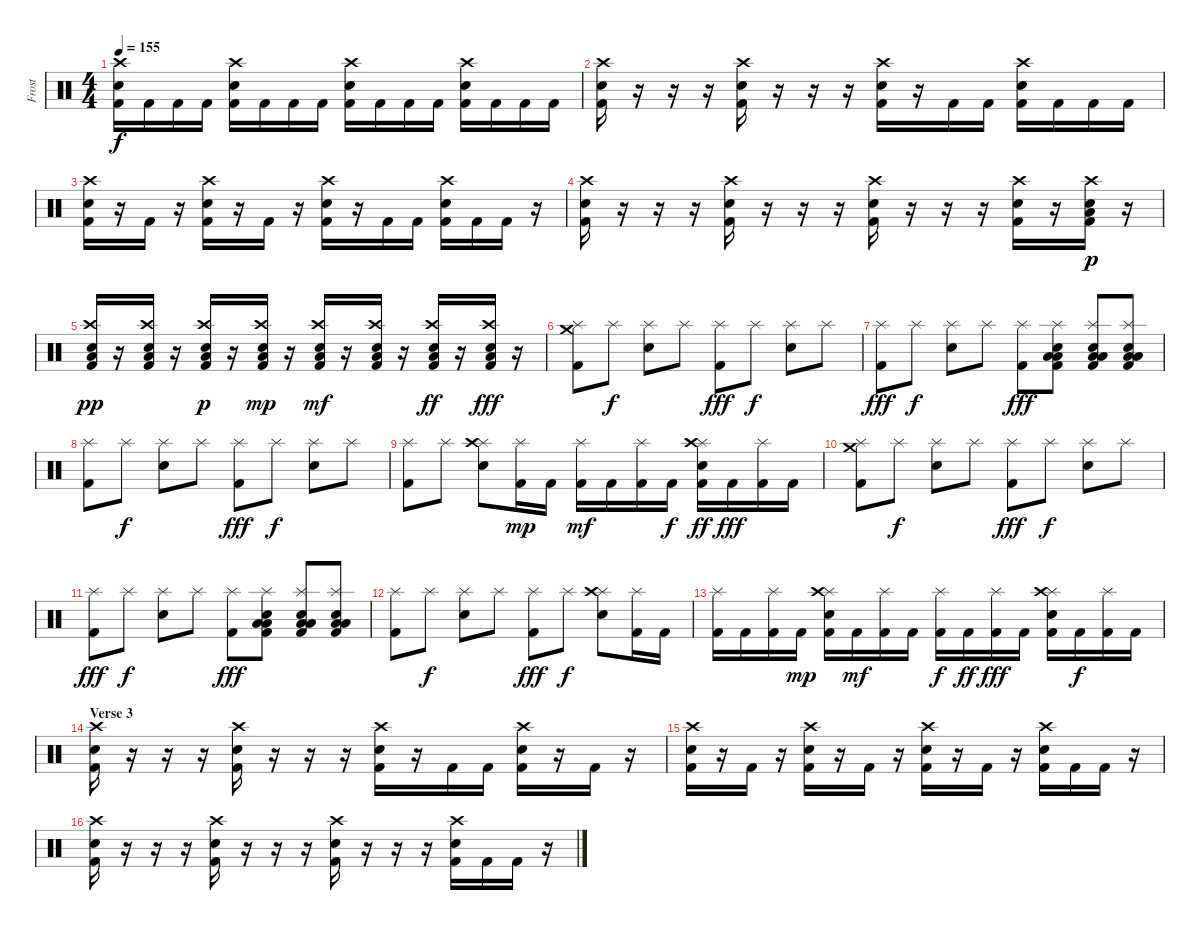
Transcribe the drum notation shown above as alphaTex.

\track ("Frost" "Frost") {instrument percussion}
\staff {score}
\articulation defaults
\ts (4 4)
\tempo 155
\clef neutral
\ks c
("Kick (hit) 2" "Electric Snare (hit)" "Crash high (hit)").16{dy f} "Kick (hit) 2".16 "Kick (hit) 2".16 "Kick (hit) 2".16 ("Kick (hit) 2" "Electric Snare (hit)" "Crash high (hit)").16 "Kick (hit) 2".16 "Kick (hit) 2".16 "Kick (hit) 2".16 ("Kick (hit) 2" "Electric Snare (hit)" "Crash high (hit)").16 "Kick (hit) 2".16 "Kick (hit) 2".16 "Kick (hit) 2".16 ("Kick (hit) 2" "Electric Snare (hit)" "Crash high (hit)").16 "Kick (hit) 2".16 "Kick (hit) 2".16 "Kick (hit) 2".16 |
("Kick (hit) 2" "Electric Snare (hit)" "Crash high (hit)").16 r.16 r.16 r.16 ("Kick (hit) 2" "Electric Snare (hit)" "Crash high (hit)").16 r.16 r.16 r.16 ("Kick (hit) 2" "Electric Snare (hit)" "Crash high (hit)").16 r.16 "Kick (hit) 2".16 "Kick (hit) 2".16 ("Kick (hit) 2" "Electric Snare (hit)" "Crash high (hit)").16 "Kick (hit) 2".16 "Kick (hit) 2".16 "Kick (hit) 2".16 |
("Kick (hit) 2" "Electric Snare (hit)" "Crash high (hit)").16 r.16 "Kick (hit) 2".16 r.16 ("Kick (hit) 2" "Electric Snare (hit)" "Crash high (hit)").16 r.16 "Kick (hit) 2".16 r.16 ("Kick (hit) 2" "Electric Snare (hit)" "Crash high (hit)").16 r.16 "Kick (hit) 2".16 "Kick (hit) 2".16 ("Kick (hit) 2" "Electric Snare (hit)" "Crash high (hit)").16 "Kick (hit) 2".16 "Kick (hit) 2".16 r.16 |
("Kick (hit) 2" "Electric Snare (hit)" "Crash high (hit)").16 r.16 r.16 r.16 ("Kick (hit) 2" "Electric Snare (hit)" "Crash high (hit)").16 r.16 r.16 r.16 ("Kick (hit) 2" "Electric Snare (hit)" "Crash high (hit)").16 r.16 r.16 r.16 ("Kick (hit) 2" "Electric Snare (hit)" "Crash high (hit)").16 r.16 ("Kick (hit) 2" "Electric Snare (hit)" "Low Floor Tom (hit)" "Crash high (hit)").16{dy p} r.16 |
("Kick (hit) 2" "Electric Snare (hit)" "Low Floor Tom (hit)" "Crash high (hit)").16{dy pp} r.16 ("Kick (hit) 2" "Electric Snare (hit)" "Low Floor Tom (hit)" "Crash high (hit)").16 r.16 ("Kick (hit) 2" "Electric Snare (hit)" "Low Floor Tom (hit)" "Crash high (hit)").16{dy p} r.16 ("Kick (hit) 2" "Electric Snare (hit)" "Low Floor Tom (hit)" "Crash high (hit)").16{dy mp} r.16 ("Kick (hit) 2" "Electric Snare (hit)" "Low Floor Tom (hit)" "Crash high (hit)").16{dy mf} r.16 ("Kick (hit) 2" "Electric Snare (hit)" "Low Floor Tom (hit)" "Crash high (hit)").16 r.16 ("Kick (hit) 2" "Electric Snare (hit)" "Low Floor Tom (hit)" "Crash high (hit)").16{dy ff} r.16 ("Kick (hit) 2" "Electric Snare (hit)" "Low Floor Tom (hit)" "Crash high (hit)").16{dy fff} r.16 |
("Kick (hit) 2" "Splash (hit)" "Crash medium (hit)").8 "Splash (hit)".8{dy f} ("Electric Snare (hit)" "Splash (hit)").8 "Splash (hit)".8 ("Kick (hit) 2" "Splash (hit)").8{dy fff} "Splash (hit)".8{dy f} ("Electric Snare (hit)" "Splash (hit)").8 "Splash (hit)".8 |
("Kick (hit) 2" "Splash (hit)").8{dy fff} "Splash (hit)".8{dy f} ("Electric Snare (hit)" "Splash (hit)").8 "Splash (hit)".8 ("Kick (hit) 2" "Splash (hit)").8{dy fff} ("Kick (hit) 2" "Electric Snare (hit)" "Low Tom (hit)" "Splash (hit)" "Low Floor Tom (hit)").8 ("Kick (hit) 2" "Electric Snare (hit)" "Low Tom (hit)" "Splash (hit)" "Low Floor Tom (hit)").8 ("Kick (hit) 2" "Electric Snare (hit)" "Low Tom (hit)" "Splash (hit)" "Low Floor Tom (hit)").8 |
("Kick (hit) 2" "Splash (hit)").8 "Splash (hit)".8{dy f} ("Electric Snare (hit)" "Splash (hit)").8 "Splash (hit)".8 ("Kick (hit) 2" "Splash (hit)").8{dy fff} "Splash (hit)".8{dy f} ("Electric Snare (hit)" "Splash (hit)").8 "Splash (hit)".8 |
("Kick (hit) 2" "Splash (hit)").8 "Splash (hit)".8 ("Electric Snare (hit)" "Splash (hit)" "Crash high (hit)").8 ("Kick (hit) 2" "Splash (hit)").16{dy mp} "Kick (hit) 2".16 ("Kick (hit) 2" "Splash (hit)").16{dy mf} "Kick (hit) 2".16 ("Kick (hit) 2" "Splash (hit)").16 "Kick (hit) 2".16{dy f} ("Kick (hit) 2" "Electric Snare (hit)" "Splash (hit)" "Crash high (hit)").16{dy ff} "Kick (hit) 2".16{dy fff} ("Kick (hit) 2" "Splash (hit)").16 "Kick (hit) 2".16 |
("Kick (hit) 2" "Splash (hit)" "Crash medium (hit)").8 "Splash (hit)".8{dy f} ("Electric Snare (hit)" "Splash (hit)").8 "Splash (hit)".8 ("Kick (hit) 2" "Splash (hit)").8{dy fff} "Splash (hit)".8{dy f} ("Electric Snare (hit)" "Splash (hit)").8 "Splash (hit)".8 |
("Kick (hit) 2" "Splash (hit)").8{dy fff} "Splash (hit)".8{dy f} ("Electric Snare (hit)" "Splash (hit)").8 "Splash (hit)".8 ("Kick (hit) 2" "Splash (hit)").8{dy fff} ("Kick (hit) 2" "Electric Snare (hit)" "Low Tom (hit)" "Splash (hit)" "Low Floor Tom (hit)").8 ("Kick (hit) 2" "Electric Snare (hit)" "Low Tom (hit)" "Splash (hit)" "Low Floor Tom (hit)").8 ("Kick (hit) 2" "Electric Snare (hit)" "Low Tom (hit)" "Splash (hit)" "Low Floor Tom (hit)").8 |
("Kick (hit) 2" "Splash (hit)").8 "Splash (hit)".8{dy f} ("Electric Snare (hit)" "Splash (hit)").8 "Splash (hit)".8 ("Kick (hit) 2" "Splash (hit)").8{dy fff} "Splash (hit)".8{dy f} ("Electric Snare (hit)" "Splash (hit)" "Crash high (hit)").8 ("Kick (hit) 2" "Splash (hit)").16 "Kick (hit) 2".16 |
("Kick (hit) 2" "Splash (hit)").16 "Kick (hit) 2".16 ("Kick (hit) 2" "Splash (hit)").16 "Kick (hit) 2".16{dy mp} ("Kick (hit) 2" "Electric Snare (hit)" "Splash (hit)" "Crash high (hit)").16 "Kick (hit) 2".16{dy mf} ("Kick (hit) 2" "Splash (hit)").16 "Kick (hit) 2".16 ("Kick (hit) 2" "Splash (hit)").16{dy f} "Kick (hit) 2".16{dy ff} ("Kick (hit) 2" "Splash (hit)").16{dy fff} "Kick (hit) 2".16 ("Kick (hit) 2" "Electric Snare (hit)" "Splash (hit)" "Crash high (hit)").16 "Kick (hit) 2".16{dy f} ("Kick (hit) 2" "Splash (hit)").16 "Kick (hit) 2".16 |
\section ("" "Verse 3")
("Kick (hit) 2" "Electric Snare (hit)" "Crash high (hit)").16 r.16 r.16 r.16 ("Kick (hit) 2" "Electric Snare (hit)" "Crash high (hit)").16 r.16 r.16 r.16 ("Kick (hit) 2" "Electric Snare (hit)" "Crash high (hit)").16 r.16 "Kick (hit) 2".16 "Kick (hit) 2".16 ("Kick (hit) 2" "Electric Snare (hit)" "Crash high (hit)").16 r.16 "Kick (hit) 2".16 r.16 |
("Kick (hit) 2" "Electric Snare (hit)" "Crash high (hit)").16 r.16 "Kick (hit) 2".16 r.16 ("Kick (hit) 2" "Electric Snare (hit)" "Crash high (hit)").16 r.16 "Kick (hit) 2".16 r.16 ("Kick (hit) 2" "Electric Snare (hit)" "Crash high (hit)").16 r.16 "Kick (hit) 2".16 r.16 ("Kick (hit) 2" "Electric Snare (hit)" "Crash high (hit)").16 "Kick (hit) 2".16 "Kick (hit) 2".16 r.16 |
("Kick (hit) 2" "Electric Snare (hit)" "Crash high (hit)").16 r.16 r.16 r.16 ("Kick (hit) 2" "Electric Snare (hit)" "Crash high (hit)").16 r.16 r.16 r.16 ("Kick (hit) 2" "Electric Snare (hit)" "Crash high (hit)").16 r.16 r.16 r.16 ("Kick (hit) 2" "Electric Snare (hit)" "Crash high (hit)").16 "Kick (hit) 2".16 "Kick (hit) 2".16 r.16
